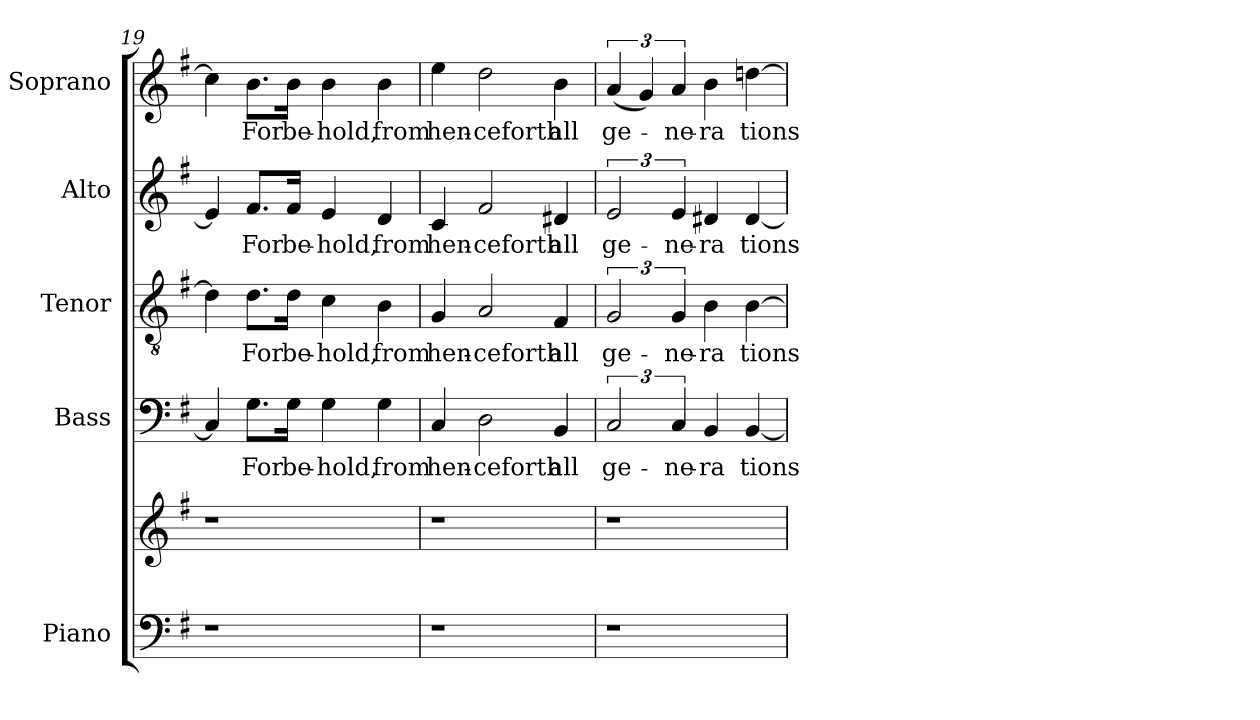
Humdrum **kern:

**kern	**kern	**kern	**text	**kern	**text	**kern	**text	**kern	**text
*part5	*part5	*part4	*part4	*part3	*part3	*part2	*part2	*part1	*part1
*staff6	*staff5	*staff4	*staff4	*staff3	*staff3	*staff2	*staff2	*staff1	*staff1
*I"Piano	*	*I"Bass	*	*I"Tenor	*	*I"Alto	*	*I"Soprano	*
*	*	*I'B.	*	*I'T.	*	*I'A.	*	*I'S.	*
!!LO:LB:g=z
*clefF4	*clefG2	*clefF4	*	*clefGv2	*	*clefG2	*	*clefG2	*
*k[f#]	*k[f#]	*k[f#]	*	*k[f#]	*	*k[f#]	*	*k[f#]	*
*G:	*G:	*G:	*	*G:	*	*G:	*	*G:	*
=19	=19	=19	=19	=19	=19	=19	=19	=19	=19
1r	1r	4C/]	.	4d\]	.	4e/]	.	4cc\]	.
!	!	!	!LO:LY:b:cj	!	!LO:LY:b:cj	!	!LO:LY:b:cj	!	!LO:LY:b:cj
.	.	8.G\L	For	8.d\L	For	8.f#/L	For	8.b\L	For
!	!	!	!LO:LY:b:cj	!	!LO:LY:b:cj	!	!LO:LY:b:cj	!	!LO:LY:b:cj
.	.	16G\J	be-	16d\J	be-	16f#/J	be-	16b\J	be-
!	!	!	!LO:LY:b:cj	!	!LO:LY:b:cj	!	!LO:LY:b:cj	!	!LO:LY:b:cj
.	.	4G\	-hold,	4c\	-hold,	4e/	-hold,	4b\	-hold,
!	!	!	!LO:LY:b:cj	!	!LO:LY:b:cj	!	!LO:LY:b:cj	!	!LO:LY:b:cj
.	.	4G\	from	4B\	from	4d/	from	4b\	from
=20	=20	=20	=20	=20	=20	=20	=20	=20	=20
!	!	!	!LO:LY:b:cj	!	!LO:LY:b:cj	!	!LO:LY:b:cj	!	!LO:LY:b:cj
1r	1r	4C/	hen-	4G/	hen-	4c/	hen-	4ee\	hen-
!	!	!	!LO:LY:b:cj	!	!LO:LY:b:cj	!	!LO:LY:b:cj	!	!LO:LY:b:cj
.	.	2D\	-ceforth	2A/	-ceforth	2f#/	-ceforth	2dd\	-ceforth
!	!	!	!LO:LY:b:cj	!	!LO:LY:b:cj	!	!LO:LY:b:cj	!	!LO:LY:b:cj
.	.	4BB/	all	4F#/	all	4d#X/	all	4b\	all
=21	=21	=21	=21	=21	=21	=21	=21	=21	=21
!	!	!	!LO:LY:b:cj	!	!LO:LY:b:cj	!	!LO:LY:b:cj	!	!LO:LY:b:cj
1r	1r	3C/	ge-	3G/	ge-	3e/	ge-	(<6a/	ge-
.	.	.	.	.	.	.	.	6g/)	.
!	!	!	!LO:LY:b:cj	!	!LO:LY:b:cj	!	!LO:LY:b:cj	!	!LO:LY:b:cj
.	.	6C/	-ne-	6G/	-ne-	6e/	-ne-	6a/	-ne-
!	!	!	!LO:LY:b:cj	!	!LO:LY:b:cj	!	!LO:LY:b:cj	!	!LO:LY:b:cj
.	.	4BB/	-ra	4B\	-ra	4d#X/	-ra	4b\	-ra
!	!	!	!LO:LY:b	!	!LO:LY:b	!	!LO:LY:b	!	!LO:LY:b
.	.	[<4BB/	tions	[>4B\	tions	[<4d#/	tions	[>4ddn\	tions
=	=	=	=	=	=	=	=	=	=
*-	*-	*-	*-	*-	*-	*-	*-	*-	*-
